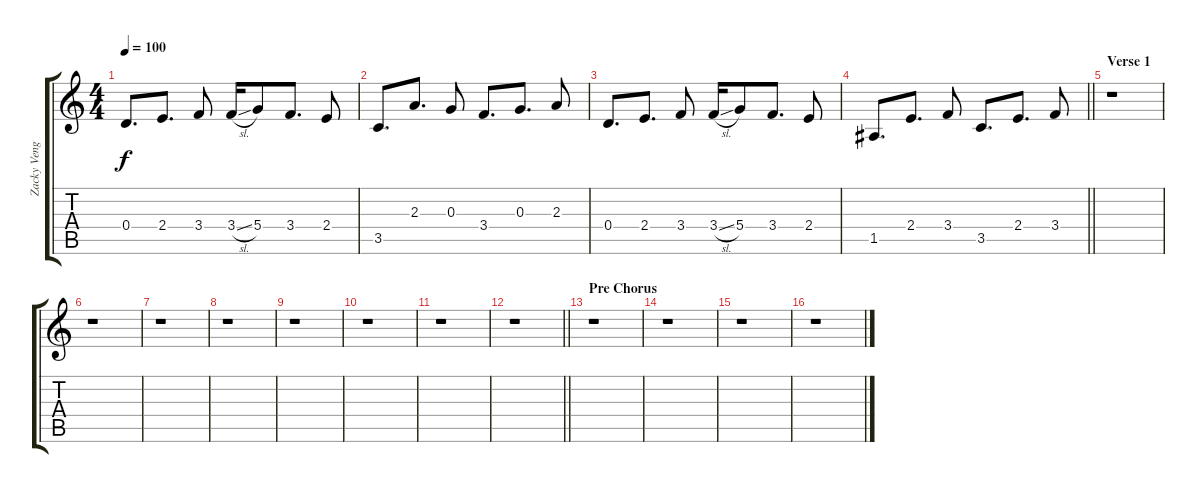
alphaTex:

\track ("Zacky Vengeance Panned" "Zacky Veng") {instrument distortionguitar}
\staff {score tabs}
\tuning (E4 B3 G3 D3 A2 D2) {hide}
\ts (4 4)
\tempo 100
\clef g2
\ks c
0.4.8{d dy f} 2.4.8{d} 3.4.8 3.4{sl}.16 5.4.8 3.4.8{d} 2.4.8 |
3.5.8{d} 2.3.8{d} 0.3.8 3.4.8{d} 0.3.8{d} 2.3.8 |
0.4.8{d} 2.4.8{d} 3.4.8 3.4{sl}.16 5.4.8 3.4.8{d} 2.4.8 |
\barLineRight lightlight
1.5.8{d} 2.4.8{d} 3.4.8 3.5.8{d} 2.4.8{d} 3.4.8 |
\section ("" "Verse 1")
r.1 |
r.1 |
r.1 |
r.1 |
r.1 |
r.1 |
r.1 |
\barLineRight lightlight
r.1 |
\section ("" "Pre Chorus")
r.1 |
r.1 |
r.1 |
r.1
